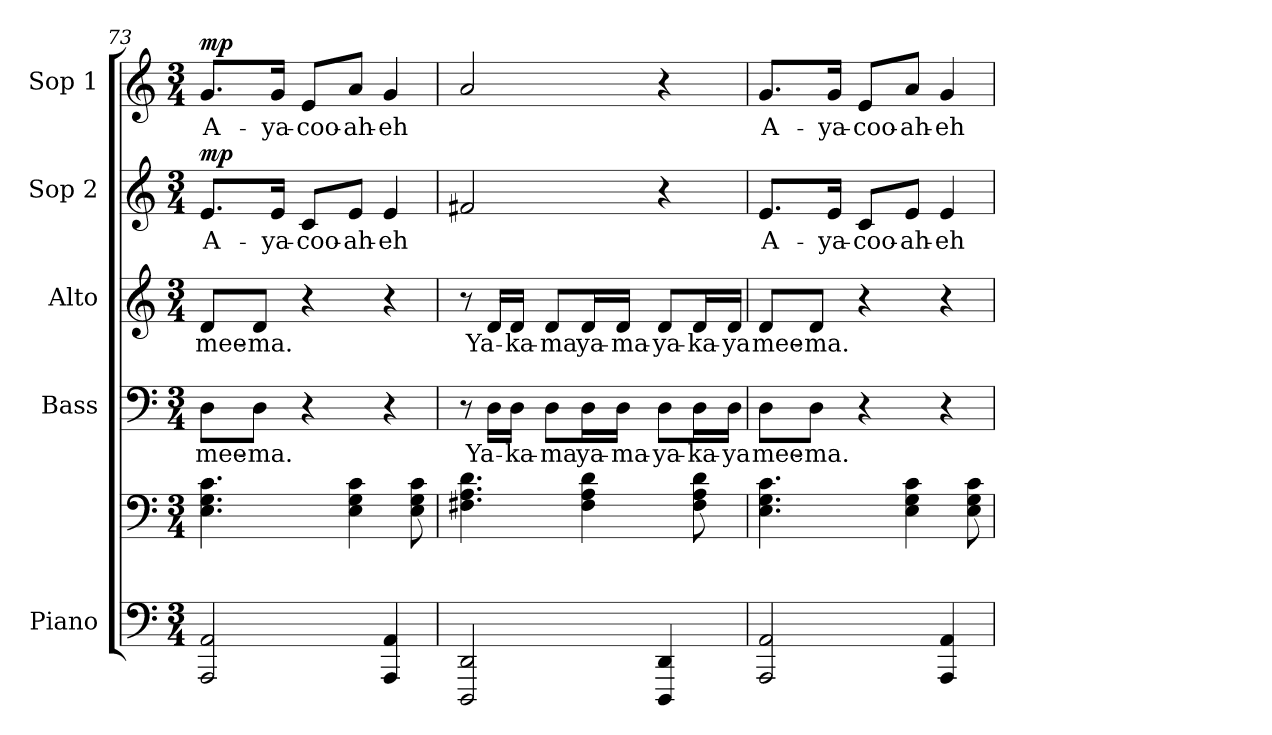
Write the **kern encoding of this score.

**kern	**kern	**kern	**text	**kern	**text	**kern	**text	**dynam	**kern	**text	**dynam
*part5	*part5	*part4	*part4	*part3	*part3	*part2	*part2	*part2	*part1	*part1	*part1
*staff6	*staff5	*staff4	*staff4	*staff3	*staff3	*staff2	*staff2	*staff2	*staff1	*staff1	*staff1
*I"Piano	*	*I"Bass	*	*I"Alto	*	*I"Sop 2	*	*	*I"Sop 1	*	*
*I'Pno.	*	*I'B.	*	*I'A.	*	*I'S.2	*	*	*I'S.1	*	*
*clefF4	*clefF4	*clefF4	*	*clefG2	*	*clefG2	*	*	*clefG2	*	*
*k[]	*k[]	*k[]	*	*k[]	*	*k[]	*	*	*k[]	*	*
*M3/4	*M3/4	*M3/4	*	*M3/4	*	*M3/4	*	*	*M3/4	*	*
=73	=73	=73	=73	=73	=73	=73	=73	=73	=73	=73	=73
!	!	!	!	!	!	!	!	!LO:DY:a	!	!	!LO:DY:a
2AAA/ 2AA/	4.E\ 4.G\ 4.c\	8D\L	mee-	8d/L	mee-	8.e/L	A-	mp	8.g/L	A-	mp
.	.	8D\J	-ma.	8d/J	-ma.	.	.	.	.	.	.
.	.	.	.	.	.	16e/Jk	-ya-	.	16g/Jk	-ya-	.
.	.	4r	.	4r	.	8c/L	-coo-	.	8e/L	-coo-	.
.	4E\ 4G\ 4c\	.	.	.	.	8e/J	-ah-	.	8a/J	-ah-	.
4AAA/ 4AA/	.	4r	.	4r	.	4e/	-eh	.	4g/	-eh	.
.	8E\ 8G\ 8c\	.	.	.	.	.	.	.	.	.	.
!!LO:LB:g=z
=74	=74	=74	=74	=74	=74	=74	=74	=74	=74	=74	=74
2DDD/ 2DD/	4.F#X\ 4.A\ 4.d\	8r	.	8r	.	2f#X/	.	.	2a/	.	.
.	.	16D\LL	Ya-	16d/LL	Ya-	.	.	.	.	.	.
.	.	16D\JJ	-ka-	16d/JJ	-ka-	.	.	.	.	.	.
.	.	8D\L	-ma	8d/L	-ma	.	.	.	.	.	.
.	4F#\ 4A\ 4d\	16D\L	ya-	16d/L	ya-	.	.	.	.	.	.
.	.	16D\JJ	-ma-	16d/JJ	-ma-	.	.	.	.	.	.
4DDD/ 4DD/	.	8D\L	-ya-	8d/L	-ya-	4r	.	.	4r	.	.
.	8F#\ 8A\ 8d\	16D\L	-ka-	16d/L	-ka-	.	.	.	.	.	.
.	.	16D\JJ	-ya	16d/JJ	-ya	.	.	.	.	.	.
=75	=75	=75	=75	=75	=75	=75	=75	=75	=75	=75	=75
2AAA/ 2AA/	4.E\ 4.G\ 4.c\	8D\L	mee-	8d/L	mee-	8.e/L	A-	.	8.g/L	A-	.
.	.	8D\J	-ma.	8d/J	-ma.	.	.	.	.	.	.
.	.	.	.	.	.	16e/Jk	-ya-	.	16g/Jk	-ya-	.
.	.	4r	.	4r	.	8c/L	-coo-	.	8e/L	-coo-	.
.	4E\ 4G\ 4c\	.	.	.	.	8e/J	-ah-	.	8a/J	-ah-	.
4AAA/ 4AA/	.	4r	.	4r	.	4e/	-eh	.	4g/	-eh	.
.	8E\ 8G\ 8c\	.	.	.	.	.	.	.	.	.	.
=	=	=	=	=	=	=	=	=	=	=	=
*-	*-	*-	*-	*-	*-	*-	*-	*-	*-	*-	*-
